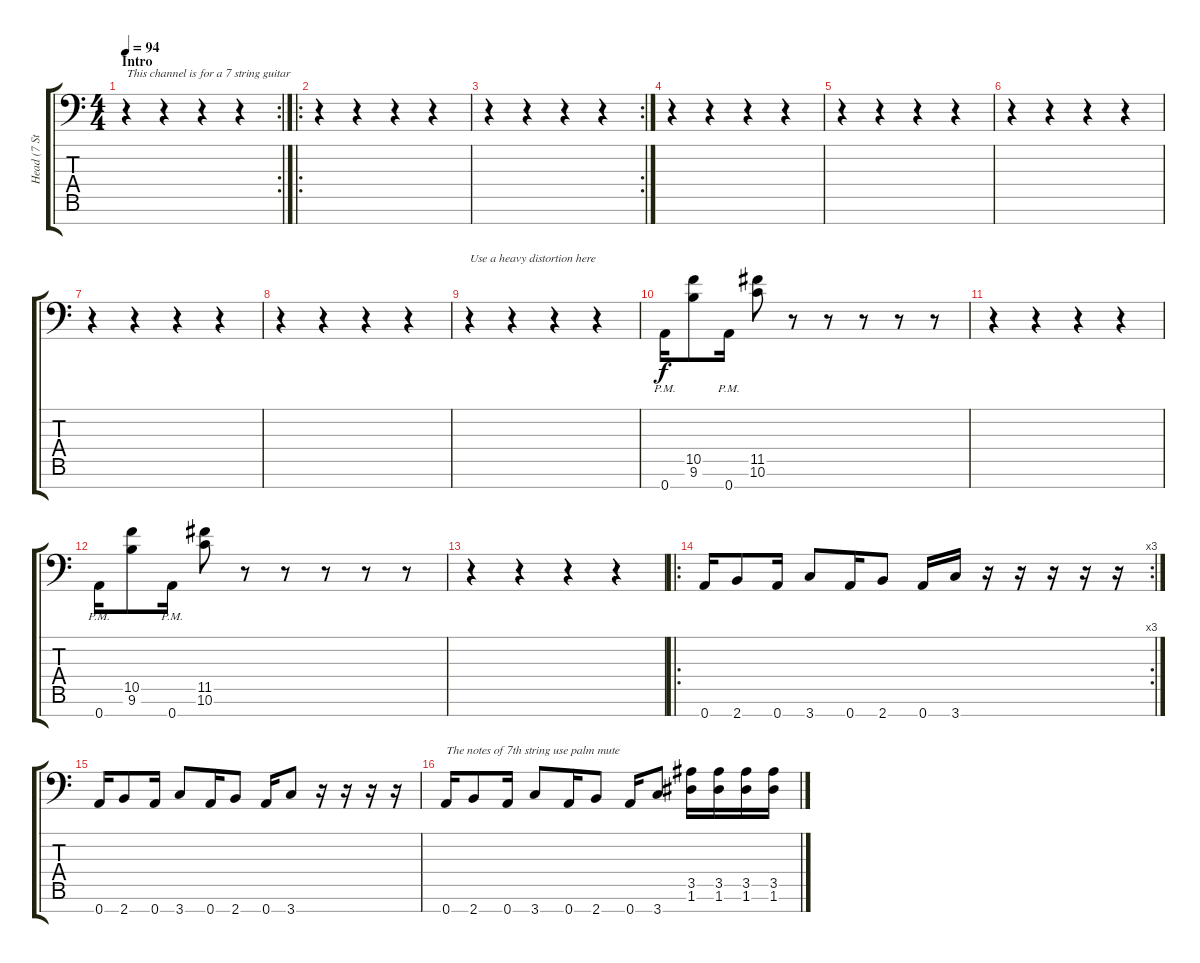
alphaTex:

\track ("Head (7 String)" "Head (7 St") {instrument overdrivenguitar}
\staff {score tabs}
\tuning (D4 A3 F3 C3 G2 D2 A1) {hide}
\rc 2
\ts (4 4)
\section ("" "Intro")
\tempo 94
\clef f4
\ks c
r.4{txt "This channel is for a 7 string guitar" dy f instrument overdrivenguitar} r.4 r.4 r.4 |
\ro
r.4 r.4 r.4 r.4 |
\rc 2
r.4 r.4 r.4 r.4 |
r.4 r.4 r.4 r.4 |
r.4 r.4 r.4 r.4 |
r.4 r.4 r.4 r.4 |
r.4 r.4 r.4 r.4 |
r.4 r.4 r.4 r.4 |
r.4{txt "Use a heavy distortion here"} r.4 r.4 r.4 |
0.7{pm}.16 (10.5 9.6).8 0.7{pm}.16 (11.5 10.6).8 r.8 r.8 r.8 r.8 r.8 |
r.4 r.4 r.4 r.4 |
0.7{pm}.16 (10.5 9.6).8 0.7{pm}.16 (11.5 10.6).8 r.8 r.8 r.8 r.8 r.8 |
r.4 r.4 r.4 r.4 |
\ro
\rc 3
0.7.16{instrument distortionguitar} 2.7.8 0.7.16 3.7.8 0.7.16 2.7.8 0.7.16 3.7.16 r.16 r.16 r.16 r.16 r.16 |
0.7.16 2.7.8 0.7.16 3.7.8 0.7.16 2.7.8 0.7.16 3.7.8 r.16 r.16 r.16 r.16 |
0.7.16{txt "The notes of 7th string use palm mute" volume 16 instrument distortionguitar} 2.7.8 0.7.16 3.7.8 0.7.16 2.7.8 0.7.16 3.7.8 (3.5 1.6).16 (3.5 1.6).16 (3.5 1.6).16 (3.5 1.6).16
